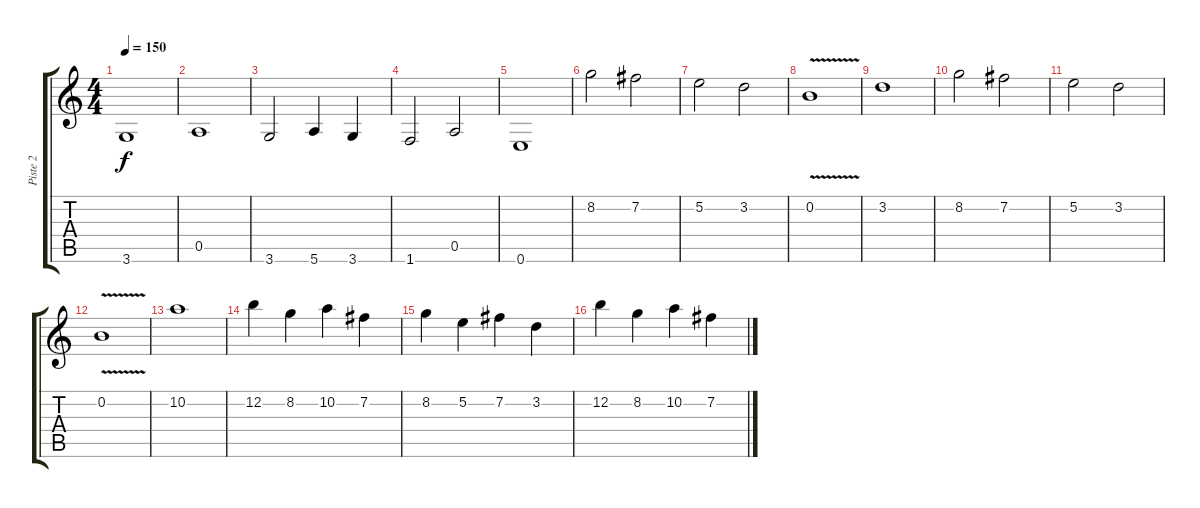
\track ("Piste 2" "Piste 2") {instrument distortionguitar}
\staff {score tabs}
\tuning (E4 B3 G3 D3 A2 E2) {hide}
\ts (4 4)
\tempo 150
\clef g2
\ks c
3.6.1{dy f} |
0.5.1 |
3.6.2 5.6.4 3.6.4 |
1.6.2 0.5.2 |
0.6.1 |
8.2.2 7.2.2 |
5.2.2 3.2.2 |
0.2{v}.1 |
3.2.1 |
8.2.2 7.2.2 |
5.2.2 3.2.2 |
0.2{v}.1 |
10.2.1 |
12.2.4 8.2.4 10.2.4 7.2.4 |
8.2.4 5.2.4 7.2.4 3.2.4 |
12.2.4 8.2.4 10.2.4 7.2.4
